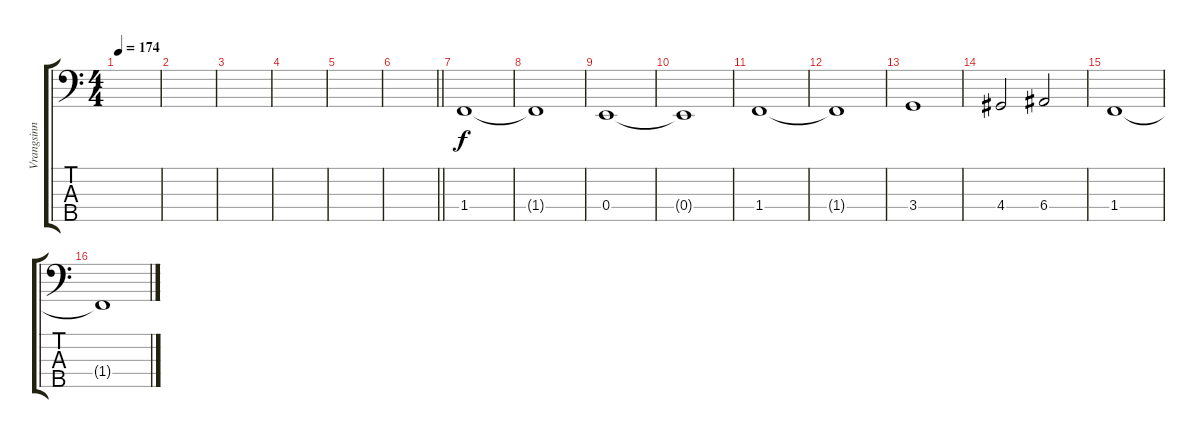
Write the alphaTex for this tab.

\track ("Vrangsinn - Bass" "Vrangsinn ") {instrument electricbassfinger}
\staff {score tabs}
\tuning (G2 D2 A1 E1 B0) {hide}
\ts (4 4)
\tempo 174
\clef f4
\ks c
|
|
|
|
|
\barLineRight lightlight
|
1.4.1 |
1.4{t}.1 |
0.4.1 |
0.4{t}.1 |
1.4.1 |
1.4{t}.1 |
3.4.1 |
4.4.2 6.4.2 |
1.4.1 |
1.4{t}.1
